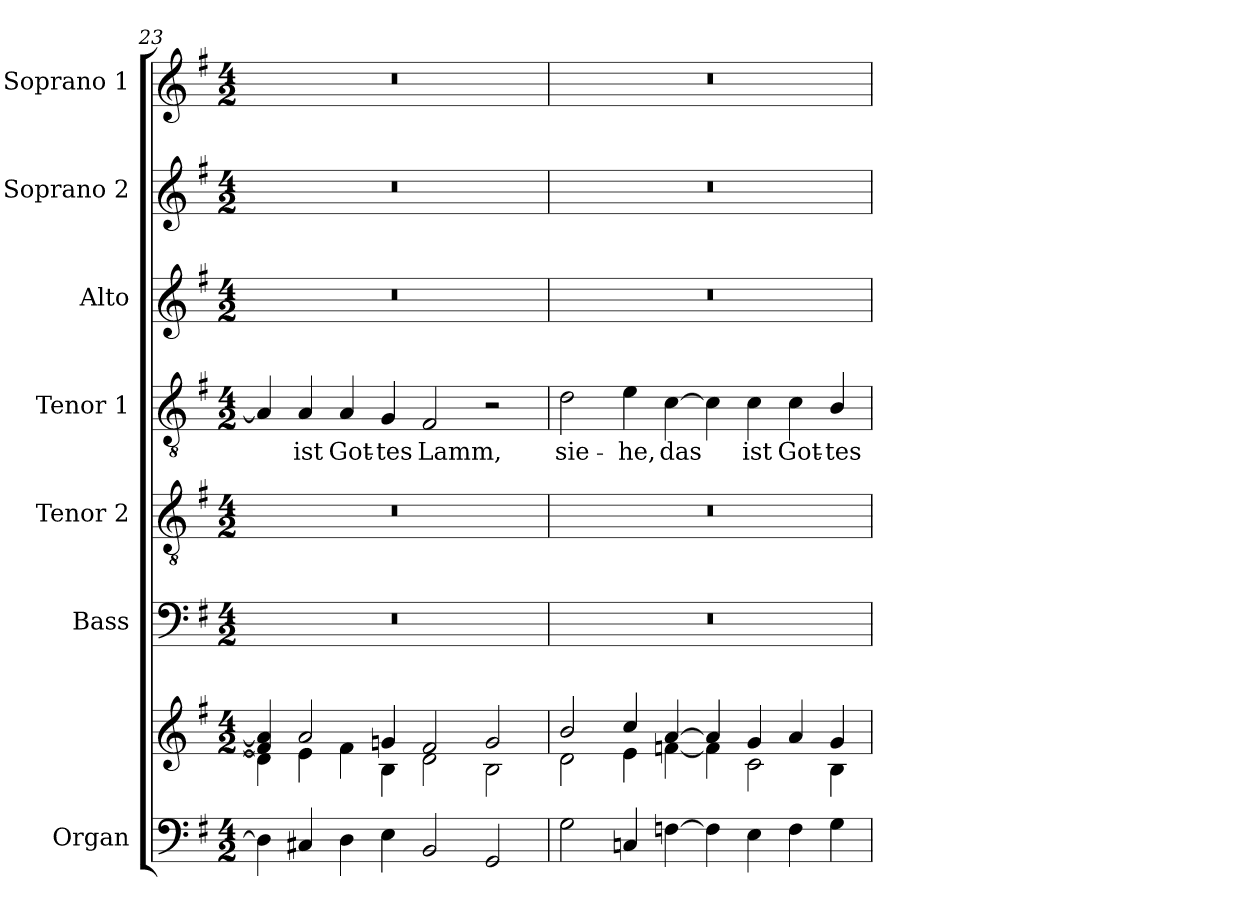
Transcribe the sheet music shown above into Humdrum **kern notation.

**kern	**kern	**kern	**kern	**kern	**text	**kern	**kern	**kern
*part7	*part7	*part6	*part5	*part4	*part4	*part3	*part2	*part1
*staff8	*staff7	*staff6	*staff5	*staff4	*staff4	*staff3	*staff2	*staff1
*I"Organ	*	*I"Bass	*I"Tenor 2	*I"Tenor 1	*	*I"Alto	*I"Soprano 2	*I"Soprano 1
*I'Org.	*	*I'B.	*I'T.2	*I'T.1	*	*I'A.	*I'S.2	*I'S.1
!!LO:PB:g=z
*clefF4	*clefG2	*clefF4	*clefGv2	*clefGv2	*	*clefG2	*clefG2	*clefG2
*	*	*	*ITrd7c12	*ITrd7c12	*	*	*	*
*k[f#]	*k[f#]	*k[f#]	*k[f#]	*k[f#]	*	*k[f#]	*k[f#]	*k[f#]
*G:	*G:	*G:	*G:	*G:	*	*G:	*G:	*G:
*M4/2	*M4/2	*M4/2	*M4/2	*M4/2	*	*M4/2	*M4/2	*M4/2
=23	=23	=23	=23	=23	=23	=23	=23	=23
*	*^	*	*	*	*	*	*	*
!	!	!	!LO:N:vis=1	!LO:N:vis=1	!	!	!LO:N:vis=1	!LO:N:vis=1	!LO:N:vis=1
4Di\]	4f#i/] 4ai]	4di\]	0r	0r	4AAi/]	.	0r	0r	0r
!	!	!	!	!	!	!LO:LY:b:color=#000000	!	!	!
4C#Xi/	2ai/	4ei\	.	.	4AAi/	ist	.	.	.
!	!	!	!	!	!	!LO:LY:b:color=#000000	!	!	!
4Di\	.	4f#i\	.	.	4AAi/	Got-	.	.	.
!	!	!	!	!	!	!LO:LY:b:color=#000000	!	!	!
4Ei\	4gni/	4Bi\	.	.	4GGi/	-tes	.	.	.
!	!	!	!	!	!	!LO:LY:b:color=#000000	!	!	!
2BBi/	2f#i/	2di\	.	.	2FF#i/	Lamm,	.	.	.
2GGi/	2gi/	2Bi\	.	.	2r	.	.	.	.
=24	=24	=24	=24	=24	=24	=24	=24	=24	=24
!	!	!	!LO:N:vis=1	!LO:N:vis=1	!	!	!	!	!
!	!	!	!	!	!	!LO:LY:b:color=#000000	!LO:N:vis=1	!LO:N:vis=1	!LO:N:vis=1
2Gi\	2bi/	2di\	0r	0r	2Di\	sie-	0r	0r	0r
!	!	!	!	!	!	!LO:LY:b:color=#000000	!	!	!
4Cni/	4cci/	4ei\	.	.	4Ei\	-he,	.	.	.
!	!	!	!	!	!	!LO:LY:b:color=#000000	!	!	!
[4Fni\	[4ai/	[4fni\	.	.	[4Ci\	das	.	.	.
4Fi\]	4ai/]	4fi\]	.	.	4Ci\]	.	.	.	.
!	!	!	!	!	!	!LO:LY:b:color=#000000	!	!	!
4Ei\	4gi/	2ci\	.	.	4Ci\	ist	.	.	.
!	!	!	!	!	!	!LO:LY:b:color=#000000	!	!	!
4Fi\	4ai/	.	.	.	4Ci\	Got-	.	.	.
!	!	!	!	!	!	!LO:LY:b:color=#000000	!	!	!
4Gi\	4gi/	4Bi\	.	.	4BBi/	-tes	.	.	.
*	*v	*v	*	*	*	*	*	*	*
=	=	=	=	=	=	=	=	=
*-	*-	*-	*-	*-	*-	*-	*-	*-
